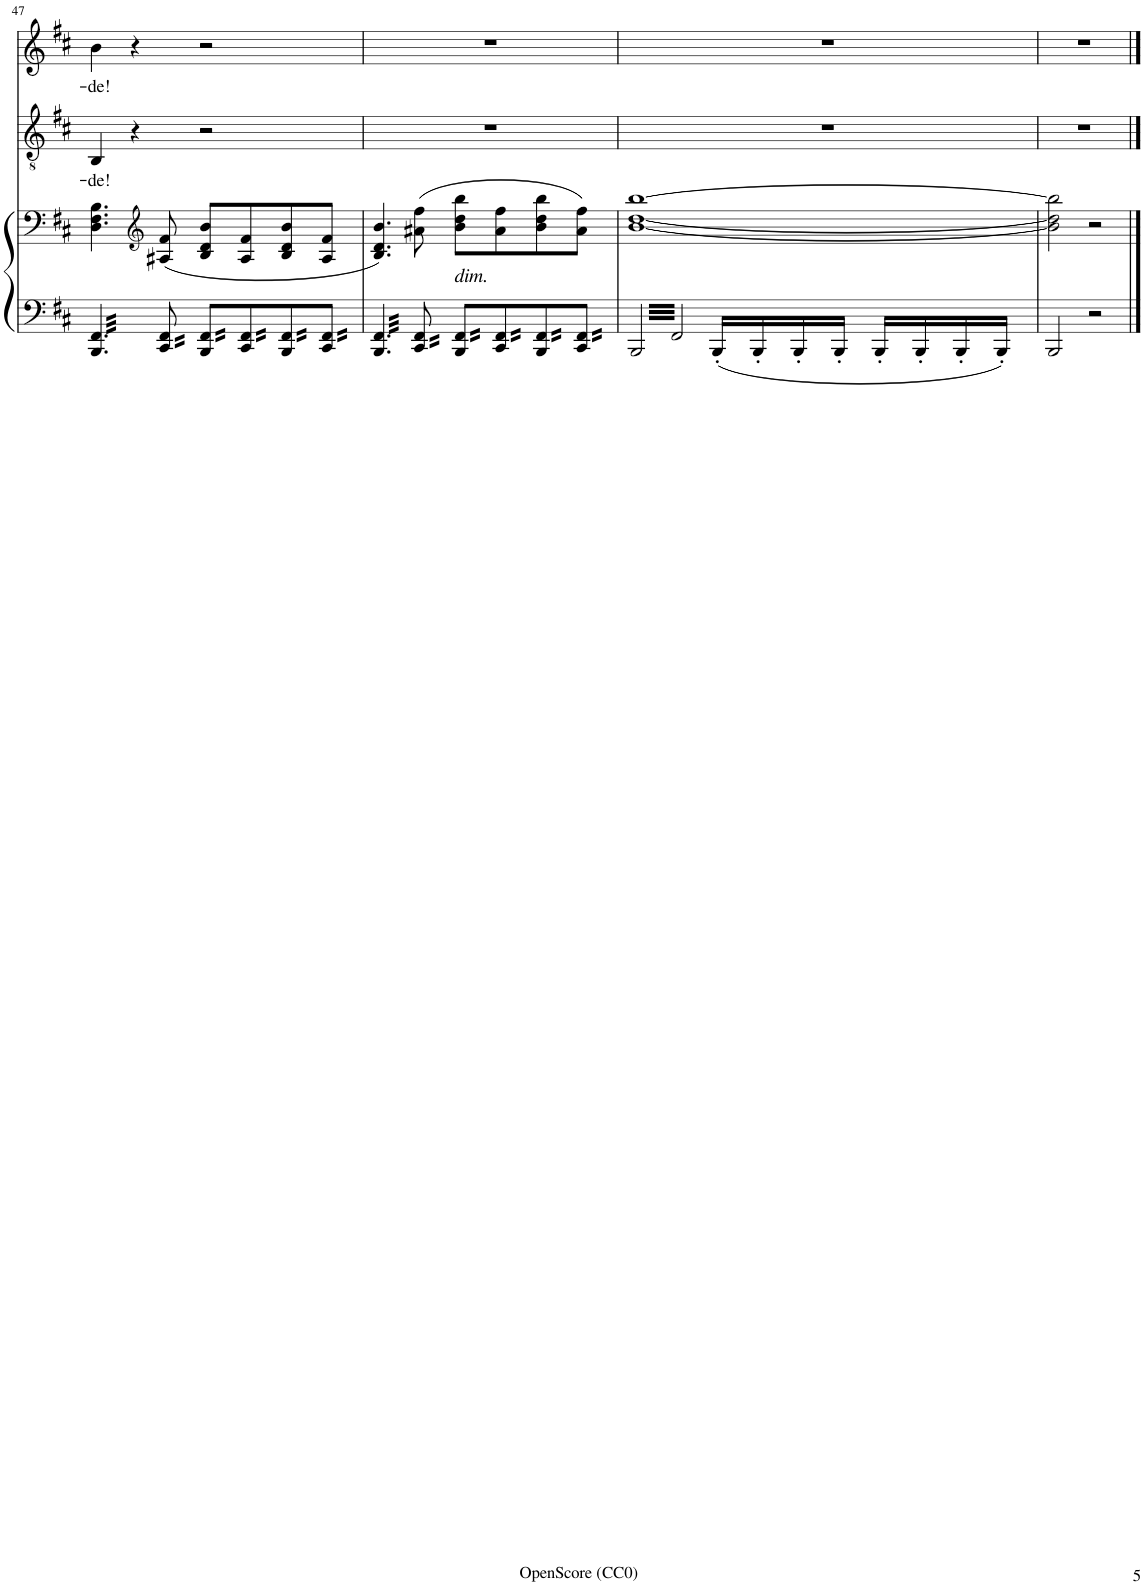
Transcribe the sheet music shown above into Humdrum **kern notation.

**kern	**kern	**kern	**text	**kern	**text
*part3	*part3	*part2	*part2	*part1	*part1
*staff4	*staff3	*staff2	*staff2	*staff1	*staff1
*I"Pianoforte	*	*I"Harfner	*	*I"Mignon	*
*I'Pno	*	*	*	*	*
!!LO:PB:g=z
*clefF4	*clefF4	*clefGv2	*	*clefG2	*
*	*	*Trd1c2	*	*	*
*k[f#c#]	*k[f#c#]	*k[f#c#]	*	*k[f#c#]	*
*M2/2	*M2/2	*M2/2	*	*M2/2	*
*met(c|)	*met(c|)	*met(c|)	*	*met(c|)	*
=47	=47	=47	=47	=47	=47
!	!	!	!LO:LY:b	!	!LO:LY:b
*tremolo	*	*	*	*	*
32BBB/ 32FF#/LLL	4.D\ 4.F#\ 4.B\	4BB/	-de!	4b\	-de!
32BBB/ 32FF#/	.	.	.	.	.
32BBB/ 32FF#/	.	.	.	.	.
32BBB/ 32FF#/	.	.	.	.	.
32BBB/ 32FF#/	.	.	.	.	.
32BBB/ 32FF#/	.	.	.	.	.
32BBB/ 32FF#/	.	.	.	.	.
32BBB/ 32FF#/	.	.	.	.	.
32BBB/ 32FF#/	.	4r	.	4r	.
32BBB/ 32FF#/	.	.	.	.	.
32BBB/ 32FF#/	.	.	.	.	.
32BBB/ 32FF#/JJJ	.	.	.	.	.
*	*clefG2	*	*	*	*
32CC#/ 32FF#/	(8A#X/ 8f#/	.	.	.	.
32CC#/ 32FF#/	.	.	.	.	.
32CC#/ 32FF#/	.	.	.	.	.
32CC#/ 32FF#/	.	.	.	.	.
32BBB/ 32FF#/LLL	8B/ 8d/ 8b/L	2r	.	2r	.
32BBB/ 32FF#/	.	.	.	.	.
32BBB/ 32FF#/	.	.	.	.	.
32BBB/ 32FF#/	.	.	.	.	.
32CC#/ 32FF#/	8A#/ 8f#/	.	.	.	.
32CC#/ 32FF#/	.	.	.	.	.
32CC#/ 32FF#/	.	.	.	.	.
32CC#/ 32FF#/	.	.	.	.	.
32BBB/ 32FF#/	8B/ 8d/ 8b/	.	.	.	.
32BBB/ 32FF#/	.	.	.	.	.
32BBB/ 32FF#/	.	.	.	.	.
32BBB/ 32FF#/	.	.	.	.	.
32CC#/ 32FF#/	8A#/ 8f#/J	.	.	.	.
32CC#/ 32FF#/	.	.	.	.	.
32CC#/ 32FF#/	.	.	.	.	.
32CC#/ 32FF#/JJJ	.	.	.	.	.
=48	=48	=48	=48	=48	=48
32BBB/ 32FF#/LLL	4.B/ 4.d/ 4.b/)	1r	.	1r	.
32BBB/ 32FF#/	.	.	.	.	.
32BBB/ 32FF#/	.	.	.	.	.
32BBB/ 32FF#/	.	.	.	.	.
32BBB/ 32FF#/	.	.	.	.	.
32BBB/ 32FF#/	.	.	.	.	.
32BBB/ 32FF#/	.	.	.	.	.
32BBB/ 32FF#/	.	.	.	.	.
32BBB/ 32FF#/	.	.	.	.	.
32BBB/ 32FF#/	.	.	.	.	.
32BBB/ 32FF#/	.	.	.	.	.
32BBB/ 32FF#/JJJ	.	.	.	.	.
32CC#/ 32FF#/	(8a#X\ 8ff#\	.	.	.	.
32CC#/ 32FF#/	.	.	.	.	.
32CC#/ 32FF#/	.	.	.	.	.
32CC#/ 32FF#/	.	.	.	.	.
!	!LO:TX:b:i:t=dim.	!	!	!	!
32BBB/ 32FF#/LLL	8b\ 8dd\ 8bb\L	.	.	.	.
32BBB/ 32FF#/	.	.	.	.	.
32BBB/ 32FF#/	.	.	.	.	.
32BBB/ 32FF#/	.	.	.	.	.
32CC#/ 32FF#/	8a#\ 8ff#\	.	.	.	.
32CC#/ 32FF#/	.	.	.	.	.
32CC#/ 32FF#/	.	.	.	.	.
32CC#/ 32FF#/	.	.	.	.	.
32BBB/ 32FF#/	8b\ 8dd\ 8bb\	.	.	.	.
32BBB/ 32FF#/	.	.	.	.	.
32BBB/ 32FF#/	.	.	.	.	.
32BBB/ 32FF#/	.	.	.	.	.
32CC#/ 32FF#/	8a#\ 8ff#\J)	.	.	.	.
32CC#/ 32FF#/	.	.	.	.	.
32CC#/ 32FF#/	.	.	.	.	.
32CC#/ 32FF#/JJJ	.	.	.	.	.
*Xtremolo	*	*	*	*	*
=49	=49	=49	=49	=49	=49
6.BBB/	[1b [1dd [1bb	1r	.	1r	.
6.FF#/	.	.	.	.	.
16BBB'</LL	.	.	.	.	.
16BBB'</	.	.	.	.	.
16BBB'</	.	.	.	.	.
16BBB'</JJ	.	.	.	.	.
16BBB'</LL	.	.	.	.	.
16BBB'</	.	.	.	.	.
16BBB'</	.	.	.	.	.
16BBB'</JJ	.	.	.	.	.
=50	=50	=50	=50	=50	=50
2BBB/	2b\] 2dd\] 2bb\]	1r	.	1r	.
2r	2r	.	.	.	.
==	==	==	==	==	==
*-	*-	*-	*-	*-	*-
